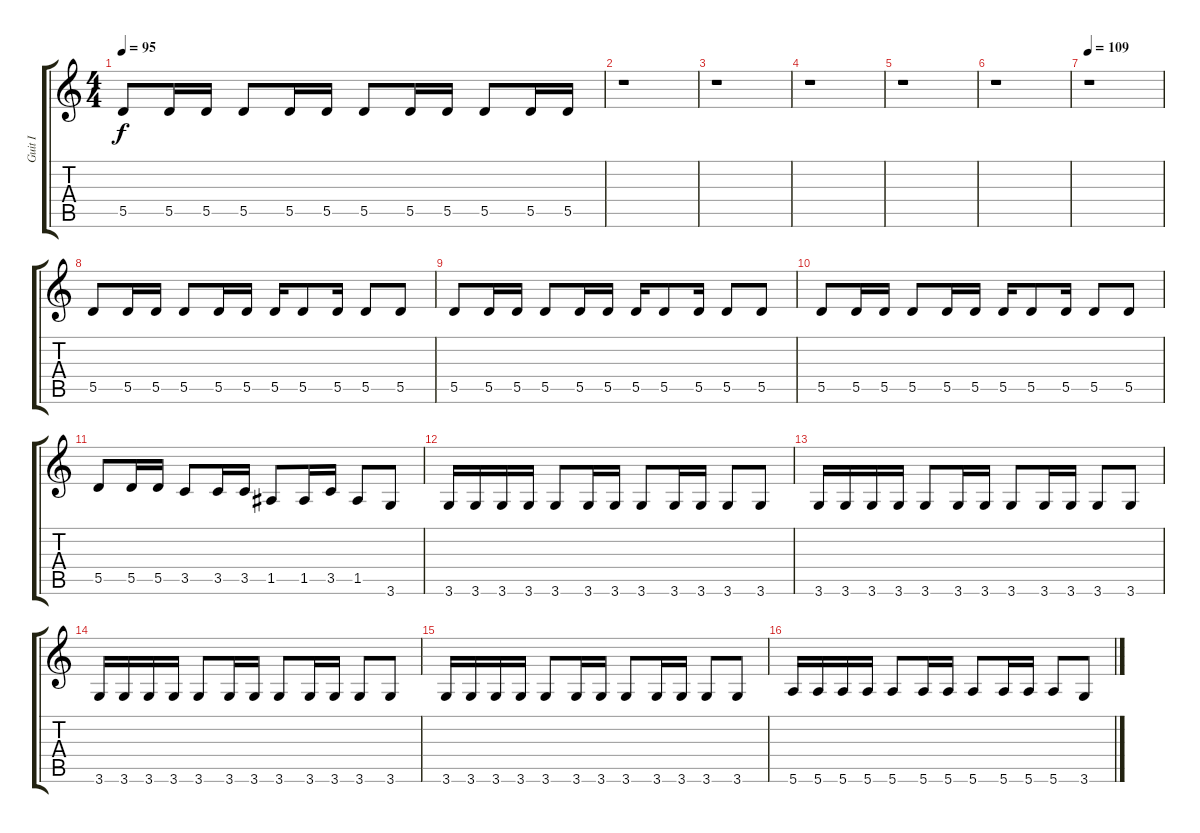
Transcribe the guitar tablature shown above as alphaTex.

\track ("Guit I" "Guit I") {instrument electricguitarclean}
\staff {score tabs}
\tuning (E4 B3 G3 D3 A2 E2) {hide}
\ts (4 4)
\tempo 95
\clef g2
\ks c
5.5.8{dy f} 5.5.16 5.5.16 5.5.8 5.5.16 5.5.16 5.5.8 5.5.16 5.5.16 5.5.8 5.5.16 5.5.16 |
r.1 |
r.1 |
r.1 |
r.1 |
r.1 |
\tempo 109
r.1 |
5.5.8 5.5.16 5.5.16 5.5.8 5.5.16 5.5.16 5.5.16 5.5.8 5.5.16 5.5.8 5.5.8 |
5.5.8 5.5.16 5.5.16 5.5.8 5.5.16 5.5.16 5.5.16 5.5.8 5.5.16 5.5.8 5.5.8 |
5.5.8 5.5.16 5.5.16 5.5.8 5.5.16 5.5.16 5.5.16 5.5.8 5.5.16 5.5.8 5.5.8 |
5.5.8 5.5.16 5.5.16 3.5.8 3.5.16 3.5.16 1.5.8 1.5.16 3.5.16 1.5.8 3.6.8 |
3.6.16 3.6.16 3.6.16 3.6.16 3.6.8 3.6.16 3.6.16 3.6.8 3.6.16 3.6.16 3.6.8 3.6.8 |
3.6.16 3.6.16 3.6.16 3.6.16 3.6.8 3.6.16 3.6.16 3.6.8 3.6.16 3.6.16 3.6.8 3.6.8 |
3.6.16 3.6.16 3.6.16 3.6.16 3.6.8 3.6.16 3.6.16 3.6.8 3.6.16 3.6.16 3.6.8 3.6.8 |
3.6.16 3.6.16 3.6.16 3.6.16 3.6.8 3.6.16 3.6.16 3.6.8 3.6.16 3.6.16 3.6.8 3.6.8 |
5.6.16 5.6.16 5.6.16 5.6.16 5.6.8 5.6.16 5.6.16 5.6.8 5.6.16 5.6.16 5.6.8 3.6.8
